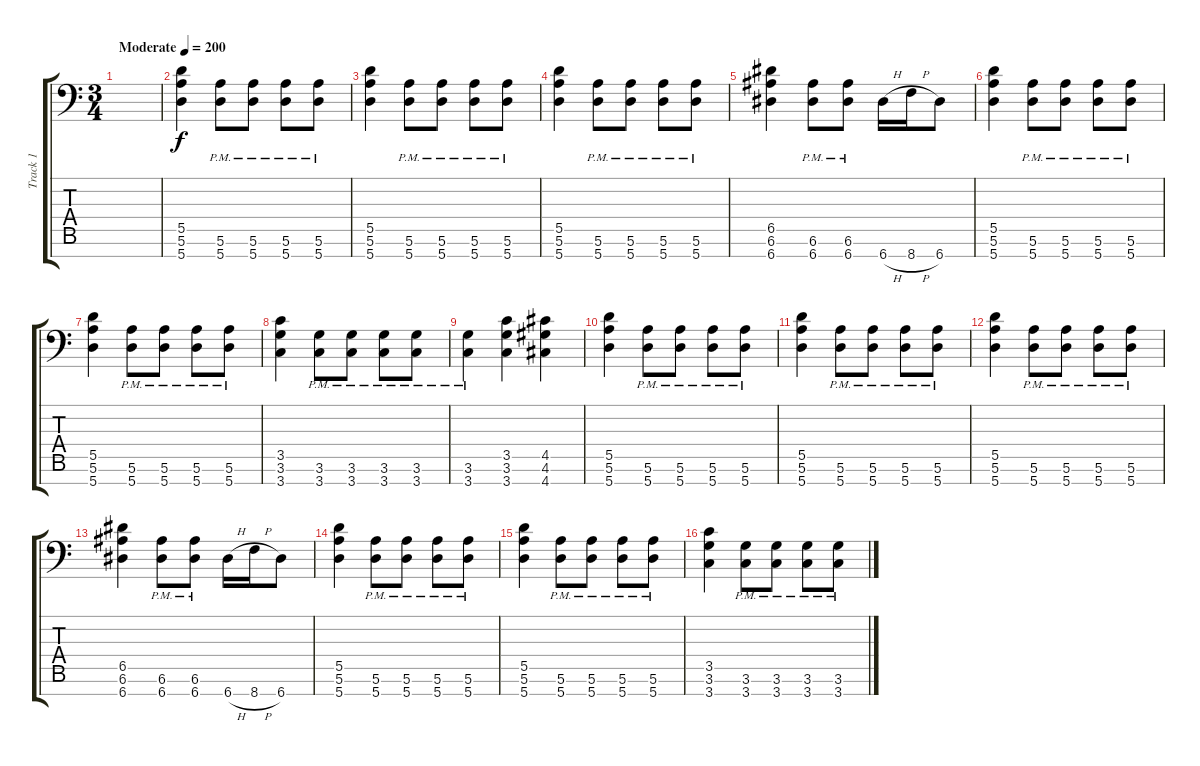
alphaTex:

\track ("Track 1" "Track 1") {instrument distortionguitar}
\staff {score tabs}
\tuning (E4 B3 G3 D3 A2 E2 A1) {hide}
\ts (3 4)
\tempo (200 "Moderate")
\clef f4
\ks c
|
(5.5 5.6 5.7).4 (5.6{pm} 5.7{pm}).8 (5.6{pm} 5.7{pm}).8 (5.6{pm} 5.7{pm}).8 (5.6{pm} 5.7{pm}).8 |
(5.5 5.6 5.7).4 (5.6{pm} 5.7{pm}).8 (5.6{pm} 5.7{pm}).8 (5.6{pm} 5.7{pm}).8 (5.6{pm} 5.7{pm}).8 |
(5.5 5.6 5.7).4 (5.6{pm} 5.7{pm}).8 (5.6{pm} 5.7{pm}).8 (5.6{pm} 5.7{pm}).8 (5.6{pm} 5.7{pm}).8 |
(6.5 6.6 6.7).4 (6.6{pm} 6.7{pm}).8 (6.6{pm} 6.7{pm}).8 6.7{h}.16 8.7{h}.16 6.7.8 |
(5.5 5.6 5.7).4 (5.6{pm} 5.7{pm}).8 (5.6{pm} 5.7{pm}).8 (5.6{pm} 5.7{pm}).8 (5.6{pm} 5.7{pm}).8 |
(5.5 5.6 5.7).4 (5.6{pm} 5.7{pm}).8 (5.6{pm} 5.7{pm}).8 (5.6{pm} 5.7{pm}).8 (5.6{pm} 5.7{pm}).8 |
(3.5 3.6 3.7).4 (3.6{pm} 3.7{pm}).8 (3.6{pm} 3.7{pm}).8 (3.6{pm} 3.7{pm}).8 (3.6{pm} 3.7{pm}).8 |
(3.6{pm} 3.7{pm}).4 (3.5 3.6 3.7).4 (4.5 4.6 4.7).4 |
(5.5 5.6 5.7).4 (5.6{pm} 5.7{pm}).8 (5.6{pm} 5.7{pm}).8 (5.6{pm} 5.7{pm}).8 (5.6{pm} 5.7{pm}).8 |
(5.5 5.6 5.7).4 (5.6{pm} 5.7{pm}).8 (5.6{pm} 5.7{pm}).8 (5.6{pm} 5.7{pm}).8 (5.6{pm} 5.7{pm}).8 |
(5.5 5.6 5.7).4 (5.6{pm} 5.7{pm}).8 (5.6{pm} 5.7{pm}).8 (5.6{pm} 5.7{pm}).8 (5.6{pm} 5.7{pm}).8 |
(6.5 6.6 6.7).4 (6.6{pm} 6.7{pm}).8 (6.6{pm} 6.7{pm}).8 6.7{h}.16 8.7{h}.16 6.7.8 |
(5.5 5.6 5.7).4 (5.6{pm} 5.7{pm}).8 (5.6{pm} 5.7{pm}).8 (5.6{pm} 5.7{pm}).8 (5.6{pm} 5.7{pm}).8 |
(5.5 5.6 5.7).4 (5.6{pm} 5.7{pm}).8 (5.6{pm} 5.7{pm}).8 (5.6{pm} 5.7{pm}).8 (5.6{pm} 5.7{pm}).8 |
(3.5 3.6 3.7).4 (3.6{pm} 3.7{pm}).8 (3.6{pm} 3.7{pm}).8 (3.6{pm} 3.7{pm}).8 (3.6{pm} 3.7{pm}).8
